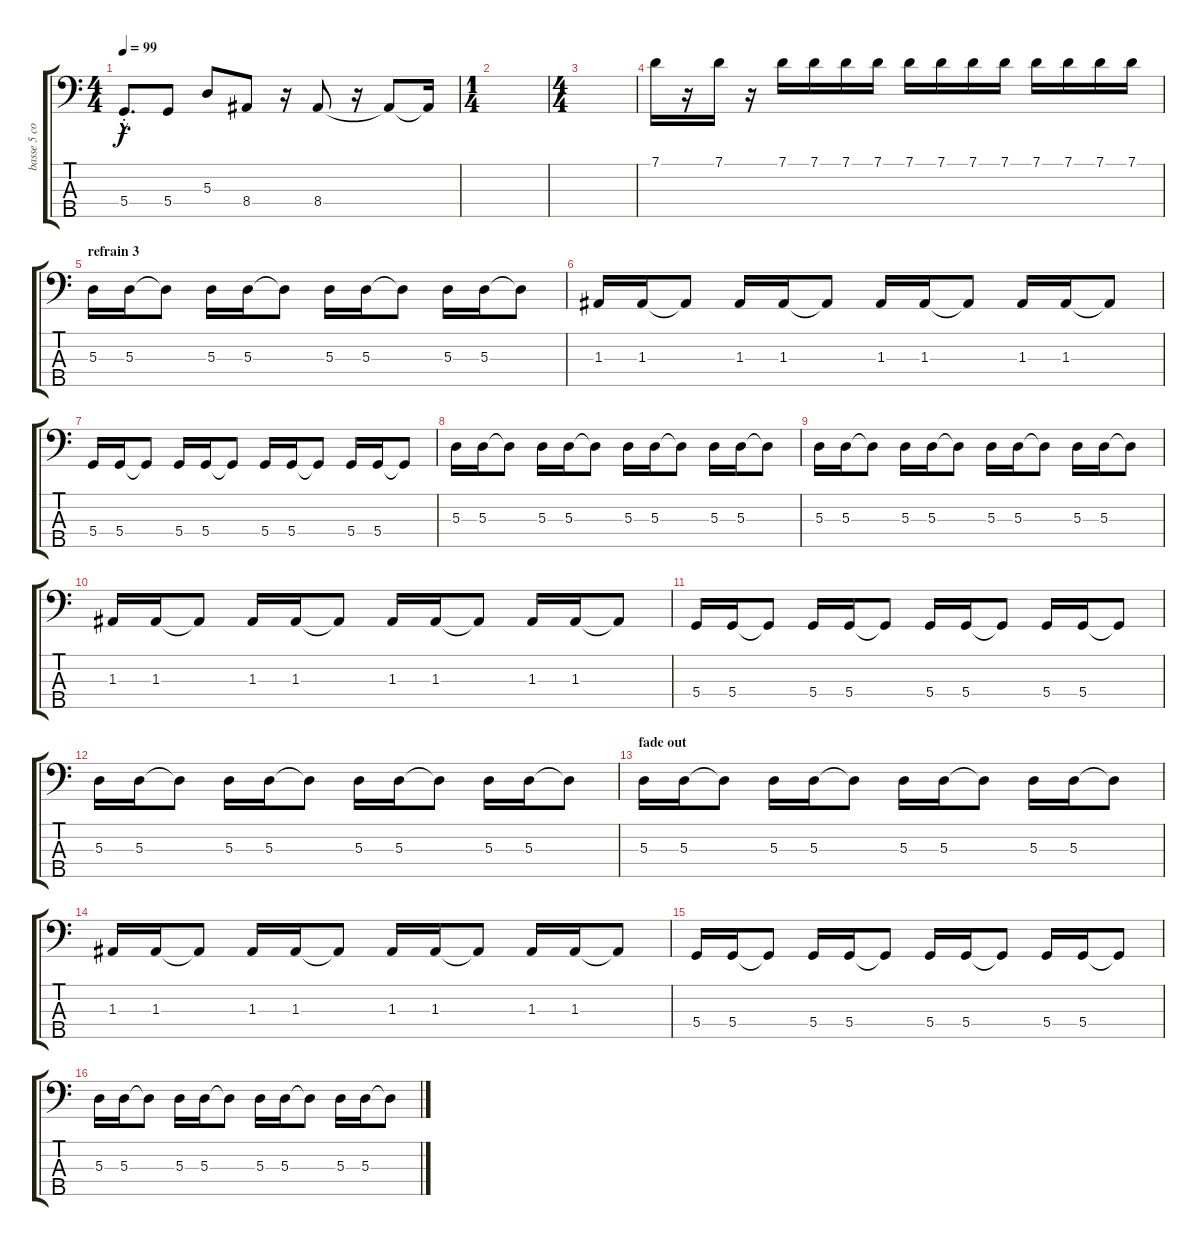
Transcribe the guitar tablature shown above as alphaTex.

\track ("basse 5 cordes (dropped D)" "basse 5 co") {instrument electricbassfinger}
\staff {score tabs}
\tuning (G2 D2 A1 D1 B0) {hide}
\ts (4 4)
\tempo 99
\clef f4
\ks c
5.4{hac st}.8{d dy f} 5.4.8 5.3.8 8.4.8 r.16 8.4.8 r.16 8.4{t}.8 8.4{t}.16 |
\ts (1 4)
|
\ts (4 4)
|
7.1.16 r.16 7.1.16 r.16 7.1.16 7.1.16 7.1.16 7.1.16 7.1.16 7.1.16 7.1.16 7.1.16 7.1.16 7.1.16 7.1.16 7.1.16 |
\section ("" "refrain 3")
5.3.16{volume 16} 5.3.16 5.3{t}.8 5.3.16 5.3.16 5.3{t}.8 5.3.16 5.3.16 5.3{t}.8 5.3.16 5.3.16 5.3{t}.8 |
1.3.16 1.3.16 1.3{t}.8 1.3.16 1.3.16 1.3{t}.8 1.3.16 1.3.16 1.3{t}.8 1.3.16 1.3.16 1.3{t}.8 |
5.4.16 5.4.16 5.4{t}.8 5.4.16 5.4.16 5.4{t}.8 5.4.16 5.4.16 5.4{t}.8 5.4.16 5.4.16 5.4{t}.8 |
5.3.16 5.3.16 5.3{t}.8 5.3.16 5.3.16 5.3{t}.8 5.3.16 5.3.16 5.3{t}.8 5.3.16 5.3.16 5.3{t}.8 |
5.3.16{volume 16} 5.3.16 5.3{t}.8 5.3.16 5.3.16 5.3{t}.8 5.3.16 5.3.16 5.3{t}.8 5.3.16 5.3.16 5.3{t}.8 |
1.3.16 1.3.16 1.3{t}.8 1.3.16 1.3.16 1.3{t}.8 1.3.16 1.3.16 1.3{t}.8 1.3.16 1.3.16 1.3{t}.8 |
5.4.16 5.4.16 5.4{t}.8 5.4.16 5.4.16 5.4{t}.8 5.4.16 5.4.16 5.4{t}.8 5.4.16 5.4.16 5.4{t}.8 |
5.3.16 5.3.16 5.3{t}.8 5.3.16 5.3.16 5.3{t}.8 5.3.16 5.3.16 5.3{t}.8 5.3.16 5.3.16 5.3{t}.8 |
\section ("" "fade out")
5.3.16{volume 16} 5.3.16{volume 0} 5.3{t}.8 5.3.16 5.3.16 5.3{t}.8 5.3.16 5.3.16 5.3{t}.8 5.3.16 5.3.16 5.3{t}.8 |
1.3.16 1.3.16 1.3{t}.8 1.3.16 1.3.16 1.3{t}.8 1.3.16 1.3.16 1.3{t}.8 1.3.16 1.3.16 1.3{t}.8 |
5.4.16 5.4.16 5.4{t}.8 5.4.16 5.4.16 5.4{t}.8 5.4.16 5.4.16 5.4{t}.8 5.4.16 5.4.16 5.4{t}.8 |
5.3.16 5.3.16 5.3{t}.8 5.3.16 5.3.16 5.3{t}.8 5.3.16 5.3.16 5.3{t}.8 5.3.16 5.3.16 5.3{t}.8
